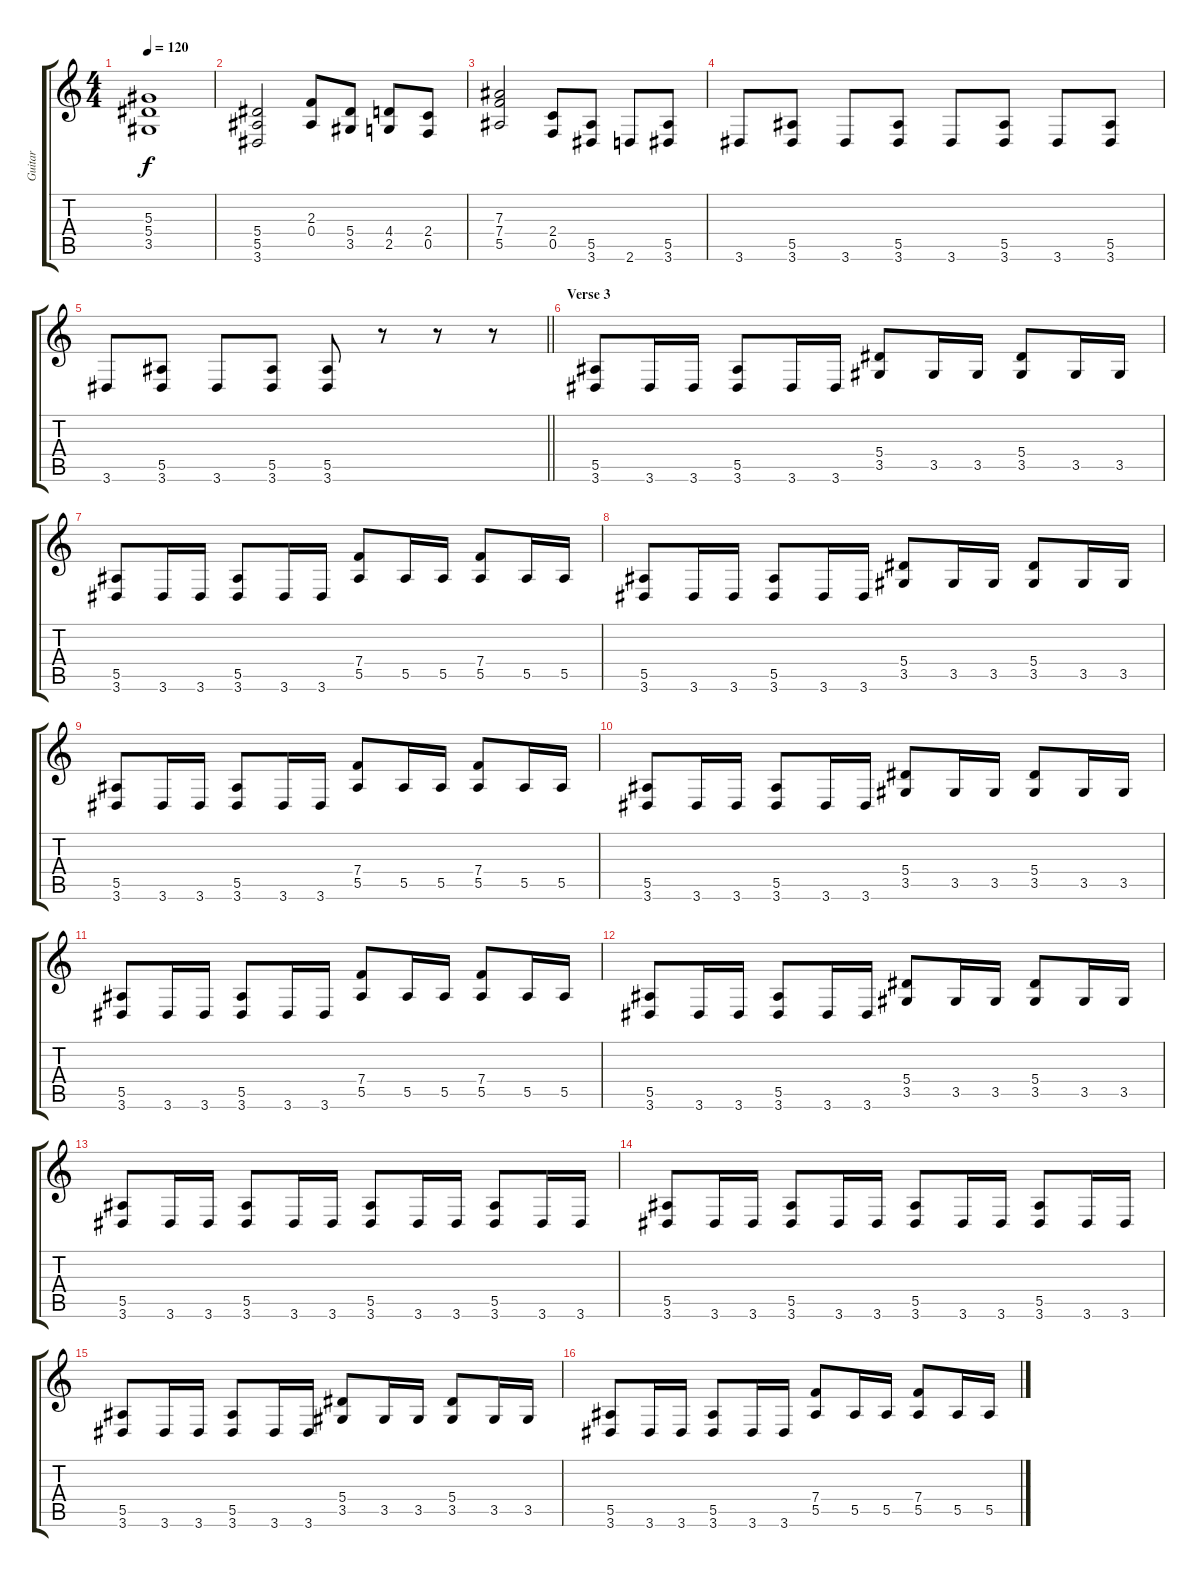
\track ("Guitar" "Guitar") {instrument distortionguitar}
\staff {score tabs}
\tuning (C4 G3 Eb3 Bb2 F2 C2) {hide}
\ts (4 4)
\tempo 120
\clef g2
\ks c
(5.3 5.4 3.5).1{dy f} |
(5.4 5.5 3.6).2 (2.3 0.4).8 (5.4 3.5).8 (4.4 2.5).8 (2.4 0.5).8 |
(7.3 7.4 5.5).2 (2.4 0.5).8 (5.5 3.6).8 2.6.8 (5.5 3.6).8 |
3.6.8 (5.5 3.6).8 3.6.8 (5.5 3.6).8 3.6.8 (5.5 3.6).8 3.6.8 (5.5 3.6).8 |
\barLineRight lightlight
3.6.8 (5.5 3.6).8 3.6.8 (5.5 3.6).8 (5.5 3.6).8 r.8 r.8 r.8 |
\section ("" "Verse 3")
(5.5 3.6).8 3.6.16 3.6.16 (5.5 3.6).8 3.6.16 3.6.16 (5.4 3.5).8 3.5.16 3.5.16 (5.4 3.5).8 3.5.16 3.5.16 |
(5.5 3.6).8 3.6.16 3.6.16 (5.5 3.6).8 3.6.16 3.6.16 (7.4 5.5).8 5.5.16 5.5.16 (7.4 5.5).8 5.5.16 5.5.16 |
(5.5 3.6).8 3.6.16 3.6.16 (5.5 3.6).8 3.6.16 3.6.16 (5.4 3.5).8 3.5.16 3.5.16 (5.4 3.5).8 3.5.16 3.5.16 |
(5.5 3.6).8 3.6.16 3.6.16 (5.5 3.6).8 3.6.16 3.6.16 (7.4 5.5).8 5.5.16 5.5.16 (7.4 5.5).8 5.5.16 5.5.16 |
(5.5 3.6).8 3.6.16 3.6.16 (5.5 3.6).8 3.6.16 3.6.16 (5.4 3.5).8 3.5.16 3.5.16 (5.4 3.5).8 3.5.16 3.5.16 |
(5.5 3.6).8 3.6.16 3.6.16 (5.5 3.6).8 3.6.16 3.6.16 (7.4 5.5).8 5.5.16 5.5.16 (7.4 5.5).8 5.5.16 5.5.16 |
(5.5 3.6).8 3.6.16 3.6.16 (5.5 3.6).8 3.6.16 3.6.16 (5.4 3.5).8 3.5.16 3.5.16 (5.4 3.5).8 3.5.16 3.5.16 |
(5.5 3.6).8 3.6.16 3.6.16 (5.5 3.6).8 3.6.16 3.6.16 (5.5 3.6).8 3.6.16 3.6.16 (5.5 3.6).8 3.6.16 3.6.16 |
(5.5 3.6).8 3.6.16 3.6.16 (5.5 3.6).8 3.6.16 3.6.16 (5.5 3.6).8 3.6.16 3.6.16 (5.5 3.6).8 3.6.16 3.6.16 |
(5.5 3.6).8 3.6.16 3.6.16 (5.5 3.6).8 3.6.16 3.6.16 (5.4 3.5).8 3.5.16 3.5.16 (5.4 3.5).8 3.5.16 3.5.16 |
(5.5 3.6).8 3.6.16 3.6.16 (5.5 3.6).8 3.6.16 3.6.16 (7.4 5.5).8 5.5.16 5.5.16 (7.4 5.5).8 5.5.16 5.5.16
